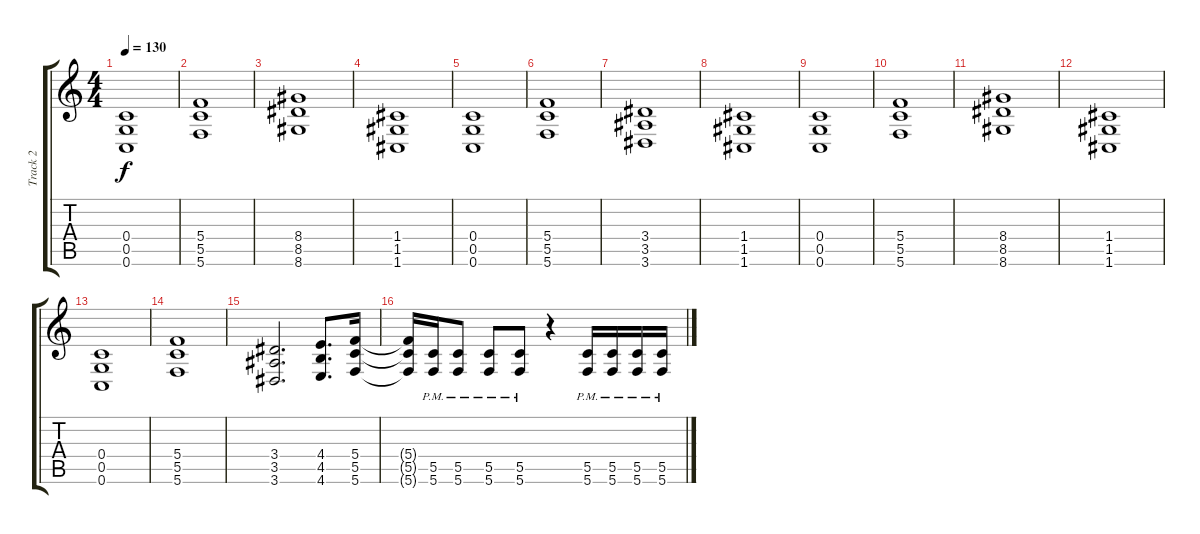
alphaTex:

\track ("Track 2" "Track 2") {instrument distortionguitar}
\staff {score tabs}
\tuning (D4 A3 F3 C3 G2 C2) {hide}
\ts (4 4)
\tempo 130
\clef g2
\ks c
(0.4 0.5 0.6).1{dy f} |
(5.4 5.5 5.6).1 |
(8.4 8.5 8.6).1 |
(1.4 1.5 1.6).1 |
(0.4 0.5 0.6).1 |
(5.4 5.5 5.6).1 |
(3.4 3.5 3.6).1 |
(1.4 1.5 1.6).1 |
(0.4 0.5 0.6).1 |
(5.4 5.5 5.6).1 |
(8.4 8.5 8.6).1 |
(1.4 1.5 1.6).1 |
(0.4 0.5 0.6).1 |
(5.4 5.5 5.6).1 |
(3.4 3.5 3.6).2{d} (4.4 4.5 4.6).8{d} (5.4 5.5 5.6).16 |
(5.4{t} 5.5{t} 5.6{t}).16 (5.5{pm} 5.6{pm}).16 (5.5{pm} 5.6{pm}).8 (5.5{pm} 5.6{pm}).8 (5.5{pm} 5.6{pm}).8 r.4 (5.5{pm} 5.6{pm}).16 (5.5{pm} 5.6{pm}).16 (5.5{pm} 5.6{pm}).16 (5.5{pm} 5.6{pm}).16
